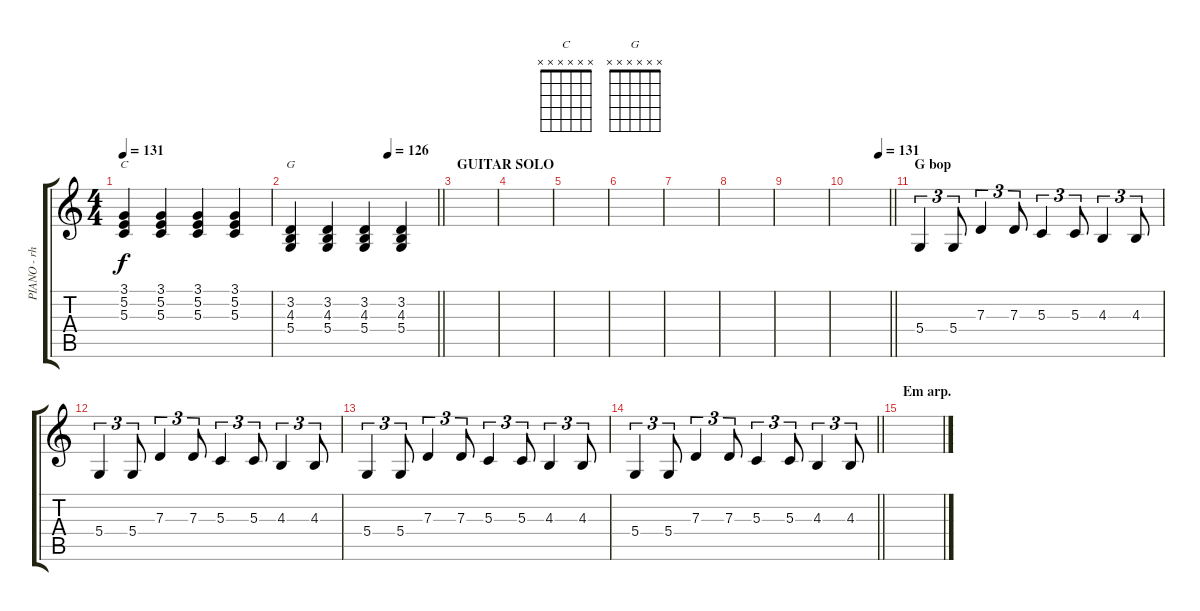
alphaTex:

\track ("PIANO - rhythm" "PIANO - rh") {instrument acousticgrandpiano}
\staff {score tabs}
\tuning (E4 B3 G3 D3 A2 E2) {hide}
\chord ("C" x x x x x x)
\chord ("G" x x x x x x)
\ts (4 4)
\tempo 131
\clef g2
\ks c
(3.1 5.2 5.3).4{ch "C" dy f} (3.1 5.2 5.3).4 (3.1 5.2 5.3).4 (3.1 5.2 5.3).4 |
\tempo (126 0.6666666666666666)
\barLineRight lightlight
(3.2 4.3 5.4).4{ch "G"} (3.2 4.3 5.4).4 (3.2 4.3 5.4).4 (3.2 4.3 5.4).4 |
\section ("" "GUITAR SOLO")
|
|
|
|
|
|
|
\tempo (131 0.75)
\barLineRight lightlight
|
\section ("" "G bop")
5.4.4{tu (3 2)} 5.4.8{tu (3 2)} 7.3.4{tu (3 2)} 7.3.8{tu (3 2)} 5.3.4{tu (3 2)} 5.3.8{tu (3 2)} 4.3.4{tu (3 2)} 4.3.8{tu (3 2)} |
5.4.4{tu (3 2)} 5.4.8{tu (3 2)} 7.3.4{tu (3 2)} 7.3.8{tu (3 2)} 5.3.4{tu (3 2)} 5.3.8{tu (3 2)} 4.3.4{tu (3 2)} 4.3.8{tu (3 2)} |
5.4.4{tu (3 2)} 5.4.8{tu (3 2)} 7.3.4{tu (3 2)} 7.3.8{tu (3 2)} 5.3.4{tu (3 2)} 5.3.8{tu (3 2)} 4.3.4{tu (3 2)} 4.3.8{tu (3 2)} |
\barLineRight lightlight
5.4.4{tu (3 2)} 5.4.8{tu (3 2)} 7.3.4{tu (3 2)} 7.3.8{tu (3 2)} 5.3.4{tu (3 2)} 5.3.8{tu (3 2)} 4.3.4{tu (3 2)} 4.3.8{tu (3 2)} |
\section ("" "Em arp.")
